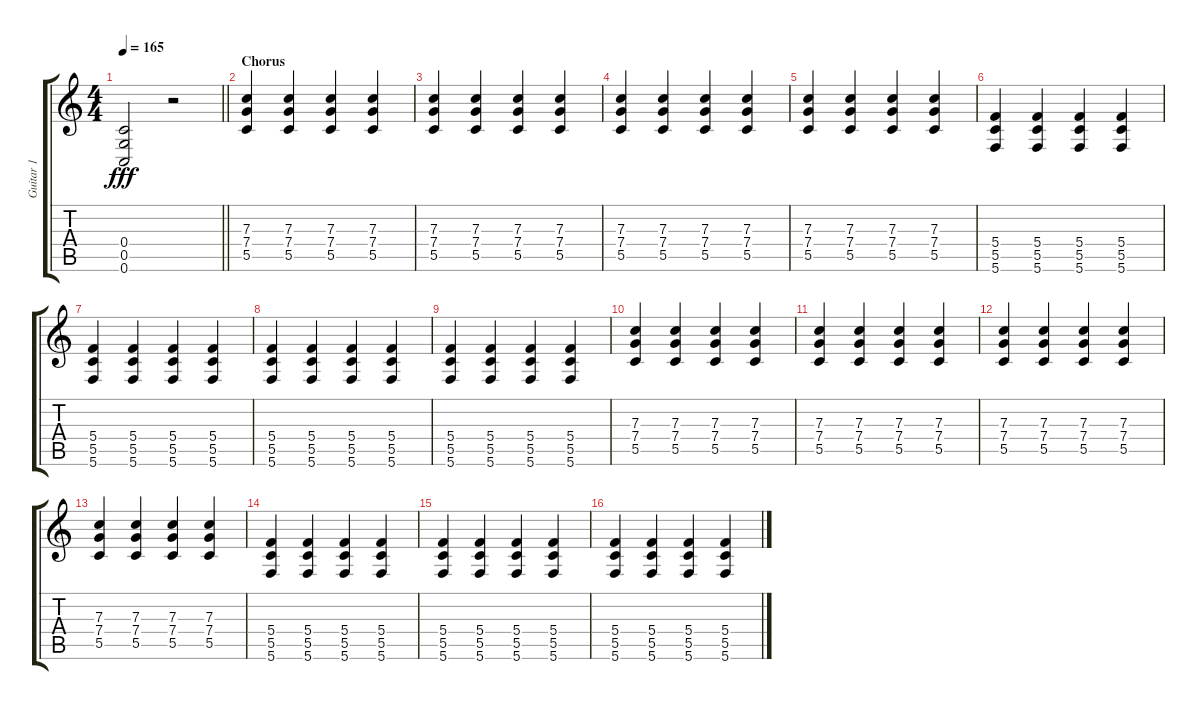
\track ("Guitar 1" "Guitar 1") {instrument overdrivenguitar}
\staff {score tabs}
\tuning (D4 A3 F3 C3 G2 C2) {hide}
\ts (4 4)
\tempo 165
\clef g2
\barLineRight lightlight
\ks c
(0.4 0.5 0.6).2{dy fff} r.2 |
\section ("" "Chorus")
(7.3 7.4 5.5).4 (7.3 7.4 5.5).4 (7.3 7.4 5.5).4 (7.3 7.4 5.5).4 |
(7.3 7.4 5.5).4 (7.3 7.4 5.5).4 (7.3 7.4 5.5).4 (7.3 7.4 5.5).4 |
(7.3 7.4 5.5).4 (7.3 7.4 5.5).4 (7.3 7.4 5.5).4 (7.3 7.4 5.5).4 |
(7.3 7.4 5.5).4 (7.3 7.4 5.5).4 (7.3 7.4 5.5).4 (7.3 7.4 5.5).4 |
(5.4 5.5 5.6).4 (5.4 5.5 5.6).4 (5.4 5.5 5.6).4 (5.4 5.5 5.6).4 |
(5.4 5.5 5.6).4 (5.4 5.5 5.6).4 (5.4 5.5 5.6).4 (5.4 5.5 5.6).4 |
(5.4 5.5 5.6).4 (5.4 5.5 5.6).4 (5.4 5.5 5.6).4 (5.4 5.5 5.6).4 |
(5.4 5.5 5.6).4 (5.4 5.5 5.6).4 (5.4 5.5 5.6).4 (5.4 5.5 5.6).4 |
(7.3 7.4 5.5).4 (7.3 7.4 5.5).4 (7.3 7.4 5.5).4 (7.3 7.4 5.5).4 |
(7.3 7.4 5.5).4 (7.3 7.4 5.5).4 (7.3 7.4 5.5).4 (7.3 7.4 5.5).4 |
(7.3 7.4 5.5).4 (7.3 7.4 5.5).4 (7.3 7.4 5.5).4 (7.3 7.4 5.5).4 |
(7.3 7.4 5.5).4 (7.3 7.4 5.5).4 (7.3 7.4 5.5).4 (7.3 7.4 5.5).4 |
(5.4 5.5 5.6).4 (5.4 5.5 5.6).4 (5.4 5.5 5.6).4 (5.4 5.5 5.6).4 |
(5.4 5.5 5.6).4 (5.4 5.5 5.6).4 (5.4 5.5 5.6).4 (5.4 5.5 5.6).4 |
(5.4 5.5 5.6).4 (5.4 5.5 5.6).4 (5.4 5.5 5.6).4 (5.4 5.5 5.6).4
